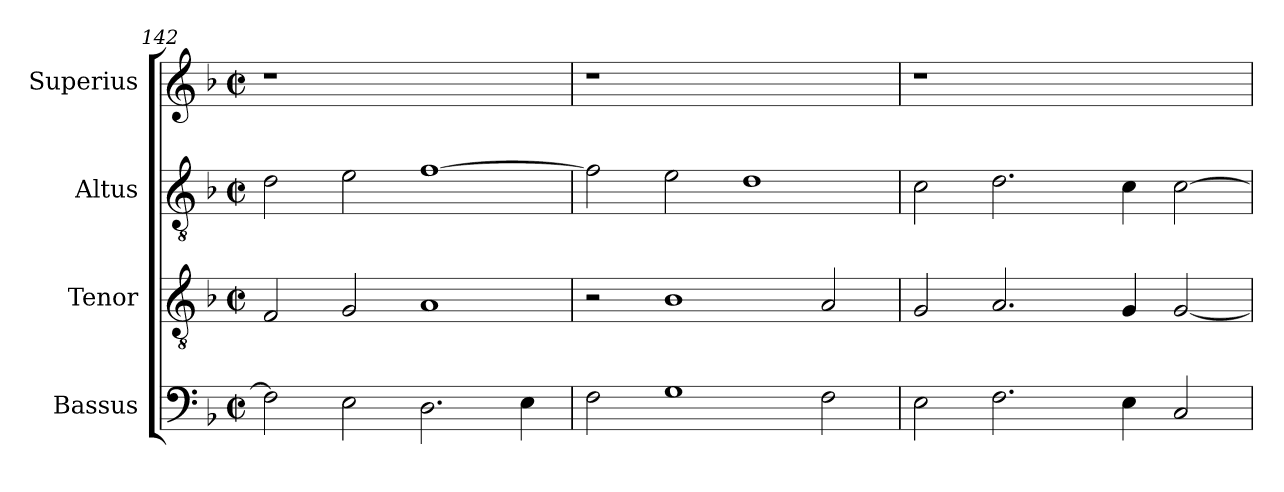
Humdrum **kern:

**kern	**kern	**kern	**kern
*part4	*part3	*part2	*part1
*staff4	*staff3	*staff2	*staff1
*I"Bassus	*I"Tenor	*I"Altus	*I"Superius
*I'B.	*I'T.	*I'A.	*I'S.
*clefF4	*clefGv2	*clefGv2	*clefG2
*	*ITrd7c12	*ITrd7c12	*
*k[b-]	*k[b-]	*k[b-]	*k[b-]
*F:	*F:	*F:	*F:
*M2/2	*M2/2	*M2/2	*M2/2
*met(c|)	*met(c|)	*met(c|)	*met(c|)
=142	=142	=142	=142
!	!	!	!LO:N:vis=1
2Fi\]	2FFi/	2Di\	1r
2Ei\	2GGi/	2Ei\	.
2.Di\	1AAi	[>1Fi	1ryy
4Ei\	.	.	.
!!LO:LB:g=z
=143	=143	=143	=143
!	!	!	!LO:N:vis=1
2Fi\	2r	2Fi\]	1r
1Gi	1BB-i	2Ei\	.
.	.	1Di	1ryy
2Fi\	2AAi/	.	.
=144	=144	=144	=144
!	!	!	!LO:N:vis=1
2Ei\	2GGi/	2Ci\	1r
2.Fi\	2.AAi/	2.Di\	.
.	.	.	1ryy
4Ei\	4GGi/	4Ci\	.
2Ci/	[<2GGi/	[>2Ci\	.
=	=	=	=
*-	*-	*-	*-
